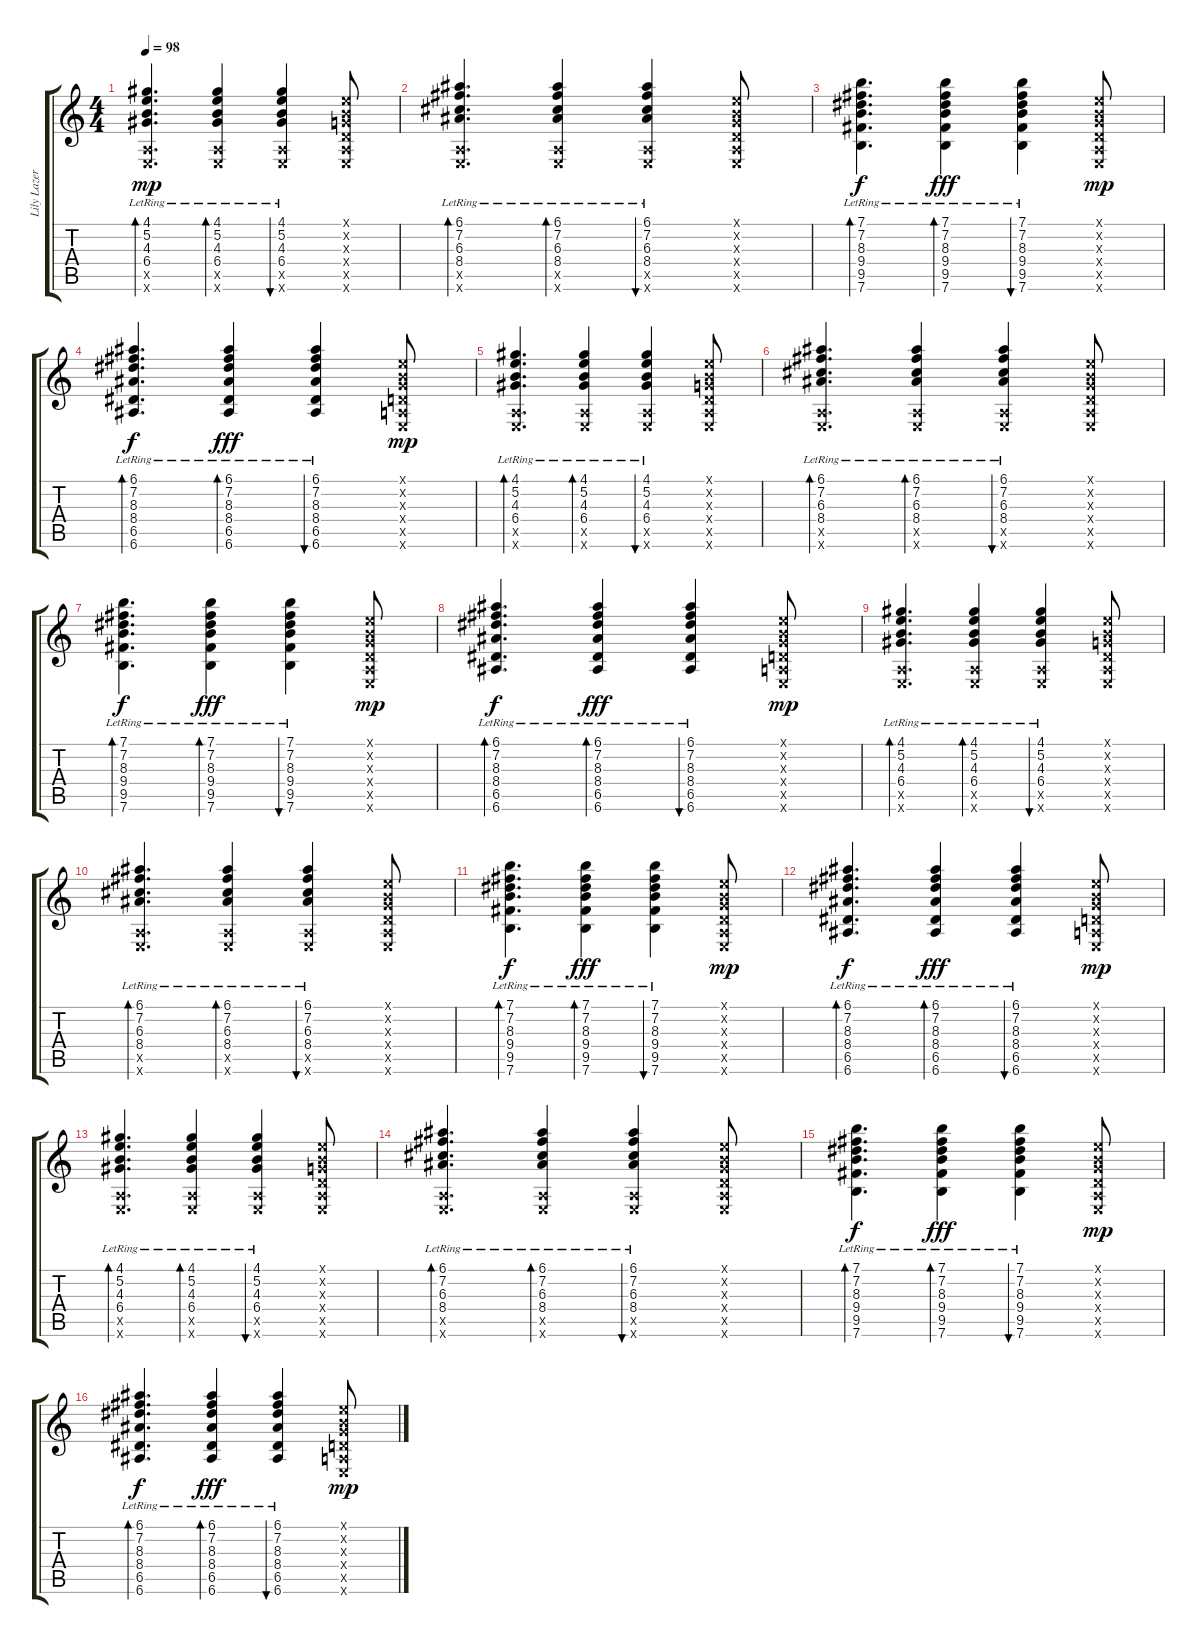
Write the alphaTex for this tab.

\track ("Lily Lazer (Guitar)" "Lily Lazer") {instrument acousticguitarsteel}
\staff {score tabs}
\tuning (E4 B3 G3 D3 A2 E2) {hide}
\ts (4 4)
\tempo 98
\clef g2
\ks c
(4.1{lr} 5.2{lr} 4.3{lr} 6.4{lr} 0.5{x} 0.6{x}).4{d bd 60 dy mp} (4.1{lr} 5.2{lr} 4.3{lr} 6.4{lr} 0.5{x} 0.6{x}).4{bd 60} (4.1{lr} 5.2{lr} 4.3{lr} 6.4{lr} 0.5{x} 0.6{x}).4{bu 60} (0.1{x} 0.2{x} 0.3{x} 0.4{x} 0.5{x} 0.6{x}).8 |
(6.1{lr} 7.2{lr} 6.3{lr} 8.4{lr} 0.5{x} 0.6{x}).4{d bd 60} (6.1{lr} 7.2{lr} 6.3{lr} 8.4{lr} 0.5{x} 0.6{x}).4{bd 60} (6.1{lr} 7.2{lr} 6.3{lr} 8.4{lr} 0.5{x} 0.6{x}).4{bu 60} (0.1{x} 0.2{x} 0.3{x} 0.4{x} 0.5{x} 0.6{x}).8 |
(7.1{lr} 7.2{lr} 8.3{lr} 9.4{lr} 9.5{lr} 7.6{lr}).4{d bd 60 dy f} (7.1{lr} 7.2{lr} 8.3{lr} 9.4{lr} 9.5{lr} 7.6{lr}).4{bd 60 dy fff} (7.1{lr} 7.2{lr} 8.3{lr} 9.4{lr} 9.5{lr} 7.6{lr}).4{bu 60} (0.1{x} 0.2{x} 0.3{x} 0.4{x} 0.5{x} 0.6{x}).8{dy mp} |
(6.1{lr} 7.2{lr} 8.3{lr} 8.4{lr} 6.5{lr} 6.6{lr}).4{d bd 60 dy f} (6.1{lr} 7.2{lr} 8.3{lr} 8.4{lr} 6.5{lr} 6.6{lr}).4{bd 60 dy fff} (6.1{lr} 7.2{lr} 8.3{lr} 8.4{lr} 6.5{lr} 6.6{lr}).4{bu 60} (0.1{x} 0.2{x} 0.3{x} 0.4{x} 0.5{x} 0.6{x}).8{dy mp} |
(4.1{lr} 5.2{lr} 4.3{lr} 6.4{lr} 0.5{x} 0.6{x}).4{d bd 60} (4.1{lr} 5.2{lr} 4.3{lr} 6.4{lr} 0.5{x} 0.6{x}).4{bd 60} (4.1{lr} 5.2{lr} 4.3{lr} 6.4{lr} 0.5{x} 0.6{x}).4{bu 60} (0.1{x} 0.2{x} 0.3{x} 0.4{x} 0.5{x} 0.6{x}).8 |
(6.1{lr} 7.2{lr} 6.3{lr} 8.4{lr} 0.5{x} 0.6{x}).4{d bd 60} (6.1{lr} 7.2{lr} 6.3{lr} 8.4{lr} 0.5{x} 0.6{x}).4{bd 60} (6.1{lr} 7.2{lr} 6.3{lr} 8.4{lr} 0.5{x} 0.6{x}).4{bu 60} (0.1{x} 0.2{x} 0.3{x} 0.4{x} 0.5{x} 0.6{x}).8 |
(7.1{lr} 7.2{lr} 8.3{lr} 9.4{lr} 9.5{lr} 7.6{lr}).4{d bd 60 dy f} (7.1{lr} 7.2{lr} 8.3{lr} 9.4{lr} 9.5{lr} 7.6{lr}).4{bd 60 dy fff} (7.1{lr} 7.2{lr} 8.3{lr} 9.4{lr} 9.5{lr} 7.6{lr}).4{bu 60} (0.1{x} 0.2{x} 0.3{x} 0.4{x} 0.5{x} 0.6{x}).8{dy mp} |
(6.1{lr} 7.2{lr} 8.3{lr} 8.4{lr} 6.5{lr} 6.6{lr}).4{d bd 60 dy f} (6.1{lr} 7.2{lr} 8.3{lr} 8.4{lr} 6.5{lr} 6.6{lr}).4{bd 60 dy fff} (6.1{lr} 7.2{lr} 8.3{lr} 8.4{lr} 6.5{lr} 6.6{lr}).4{bu 60} (0.1{x} 0.2{x} 0.3{x} 0.4{x} 0.5{x} 0.6{x}).8{dy mp} |
(4.1{lr} 5.2{lr} 4.3{lr} 6.4{lr} 0.5{x} 0.6{x}).4{d bd 60} (4.1{lr} 5.2{lr} 4.3{lr} 6.4{lr} 0.5{x} 0.6{x}).4{bd 60} (4.1{lr} 5.2{lr} 4.3{lr} 6.4{lr} 0.5{x} 0.6{x}).4{bu 60} (0.1{x} 0.2{x} 0.3{x} 0.4{x} 0.5{x} 0.6{x}).8 |
(6.1{lr} 7.2{lr} 6.3{lr} 8.4{lr} 0.5{x} 0.6{x}).4{d bd 60} (6.1{lr} 7.2{lr} 6.3{lr} 8.4{lr} 0.5{x} 0.6{x}).4{bd 60} (6.1{lr} 7.2{lr} 6.3{lr} 8.4{lr} 0.5{x} 0.6{x}).4{bu 60} (0.1{x} 0.2{x} 0.3{x} 0.4{x} 0.5{x} 0.6{x}).8 |
(7.1{lr} 7.2{lr} 8.3{lr} 9.4{lr} 9.5{lr} 7.6{lr}).4{d bd 60 dy f} (7.1{lr} 7.2{lr} 8.3{lr} 9.4{lr} 9.5{lr} 7.6{lr}).4{bd 60 dy fff} (7.1{lr} 7.2{lr} 8.3{lr} 9.4{lr} 9.5{lr} 7.6{lr}).4{bu 60} (0.1{x} 0.2{x} 0.3{x} 0.4{x} 0.5{x} 0.6{x}).8{dy mp} |
(6.1{lr} 7.2{lr} 8.3{lr} 8.4{lr} 6.5{lr} 6.6{lr}).4{d bd 60 dy f} (6.1{lr} 7.2{lr} 8.3{lr} 8.4{lr} 6.5{lr} 6.6{lr}).4{bd 60 dy fff} (6.1{lr} 7.2{lr} 8.3{lr} 8.4{lr} 6.5{lr} 6.6{lr}).4{bu 60} (0.1{x} 0.2{x} 0.3{x} 0.4{x} 0.5{x} 0.6{x}).8{dy mp} |
(4.1{lr} 5.2{lr} 4.3{lr} 6.4{lr} 0.5{x} 0.6{x}).4{d bd 60} (4.1{lr} 5.2{lr} 4.3{lr} 6.4{lr} 0.5{x} 0.6{x}).4{bd 60} (4.1{lr} 5.2{lr} 4.3{lr} 6.4{lr} 0.5{x} 0.6{x}).4{bu 60} (0.1{x} 0.2{x} 0.3{x} 0.4{x} 0.5{x} 0.6{x}).8 |
(6.1{lr} 7.2{lr} 6.3{lr} 8.4{lr} 0.5{x} 0.6{x}).4{d bd 60} (6.1{lr} 7.2{lr} 6.3{lr} 8.4{lr} 0.5{x} 0.6{x}).4{bd 60} (6.1{lr} 7.2{lr} 6.3{lr} 8.4{lr} 0.5{x} 0.6{x}).4{bu 60} (0.1{x} 0.2{x} 0.3{x} 0.4{x} 0.5{x} 0.6{x}).8 |
(7.1{lr} 7.2{lr} 8.3{lr} 9.4{lr} 9.5{lr} 7.6{lr}).4{d bd 60 dy f} (7.1{lr} 7.2{lr} 8.3{lr} 9.4{lr} 9.5{lr} 7.6{lr}).4{bd 60 dy fff} (7.1{lr} 7.2{lr} 8.3{lr} 9.4{lr} 9.5{lr} 7.6{lr}).4{bu 60} (0.1{x} 0.2{x} 0.3{x} 0.4{x} 0.5{x} 0.6{x}).8{dy mp} |
(6.1{lr} 7.2{lr} 8.3{lr} 8.4{lr} 6.5{lr} 6.6{lr}).4{d bd 60 dy f} (6.1{lr} 7.2{lr} 8.3{lr} 8.4{lr} 6.5{lr} 6.6{lr}).4{bd 60 dy fff} (6.1{lr} 7.2{lr} 8.3{lr} 8.4{lr} 6.5{lr} 6.6{lr}).4{bu 60} (0.1{x} 0.2{x} 0.3{x} 0.4{x} 0.5{x} 0.6{x}).8{dy mp}
